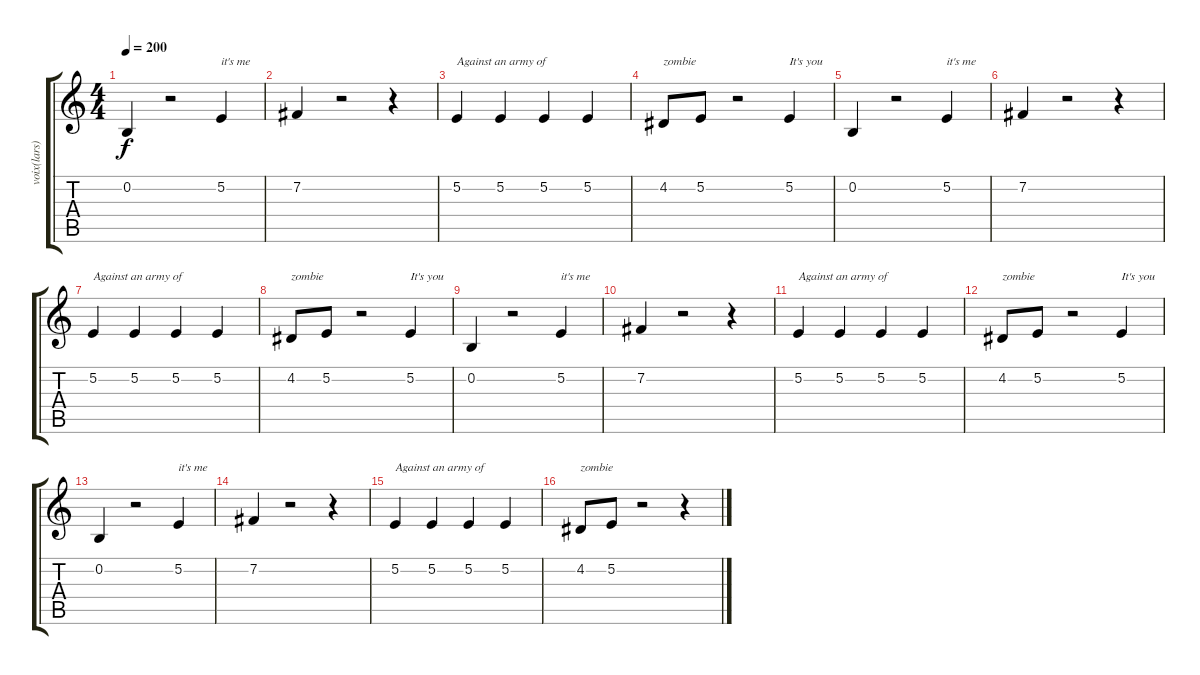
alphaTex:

\track ("voix(lars)" "voix(lars)") {instrument clarinet}
\staff {score tabs}
\tuning (E4 B3 G3 D3 A2 E2) {hide}
\ts (4 4)
\tempo 200
\clef g2
\ks c
0.2.4{dy f} r.2 5.2.4{txt "it's me"} |
7.2.4 r.2 r.4 |
5.2.4{txt "Against an army of"} 5.2.4 5.2.4 5.2.4 |
4.2.8{txt "zombie"} 5.2.8 r.2 5.2.4{txt "It's you"} |
0.2.4 r.2 5.2.4{txt "it's me"} |
7.2.4 r.2 r.4 |
5.2.4{txt "Against an army of"} 5.2.4 5.2.4 5.2.4 |
4.2.8{txt "zombie"} 5.2.8 r.2 5.2.4{txt "It's you"} |
0.2.4 r.2 5.2.4{txt "it's me"} |
7.2.4 r.2 r.4 |
5.2.4{txt "Against an army of"} 5.2.4 5.2.4 5.2.4 |
4.2.8{txt "zombie"} 5.2.8 r.2 5.2.4{txt "It's you"} |
0.2.4 r.2 5.2.4{txt "it's me"} |
7.2.4 r.2 r.4 |
5.2.4{txt "Against an army of"} 5.2.4 5.2.4 5.2.4 |
4.2.8{txt "zombie"} 5.2.8 r.2 r.4
